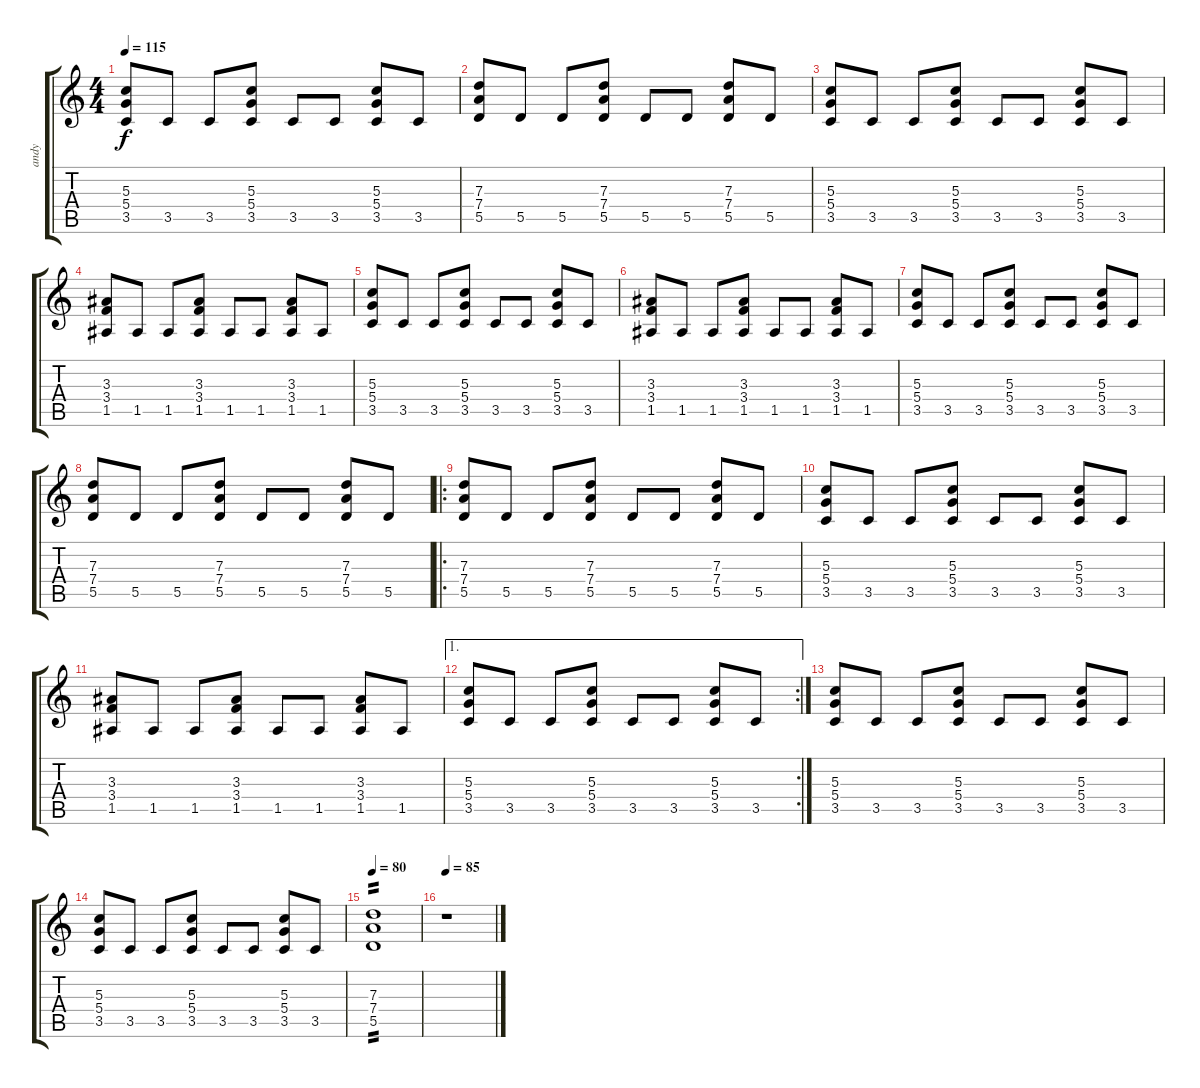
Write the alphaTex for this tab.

\track ("andy" "andy") {instrument distortionguitar}
\staff {score tabs}
\tuning (E4 B3 G3 D3 A2 E2) {hide}
\ts (4 4)
\tempo 115
\clef g2
\ks c
(5.3 5.4 3.5).8{dy f} 3.5.8 3.5.8 (5.3 5.4 3.5).8 3.5.8 3.5.8 (5.3 5.4 3.5).8 3.5.8 |
(7.3 7.4 5.5).8 5.5.8 5.5.8 (7.3 7.4 5.5).8 5.5.8 5.5.8 (7.3 7.4 5.5).8 5.5.8 |
(5.3 5.4 3.5).8 3.5.8 3.5.8 (5.3 5.4 3.5).8 3.5.8 3.5.8 (5.3 5.4 3.5).8 3.5.8 |
(3.3 3.4 1.5).8 1.5.8 1.5.8 (3.3 3.4 1.5).8 1.5.8 1.5.8 (3.3 3.4 1.5).8 1.5.8 |
(5.3 5.4 3.5).8 3.5.8 3.5.8 (5.3 5.4 3.5).8 3.5.8 3.5.8 (5.3 5.4 3.5).8 3.5.8 |
(3.3 3.4 1.5).8 1.5.8 1.5.8 (3.3 3.4 1.5).8 1.5.8 1.5.8 (3.3 3.4 1.5).8 1.5.8 |
(5.3 5.4 3.5).8 3.5.8 3.5.8 (5.3 5.4 3.5).8 3.5.8 3.5.8 (5.3 5.4 3.5).8 3.5.8 |
(7.3 7.4 5.5).8 5.5.8 5.5.8 (7.3 7.4 5.5).8 5.5.8 5.5.8 (7.3 7.4 5.5).8 5.5.8 |
\ro
(7.3 7.4 5.5).8 5.5.8 5.5.8 (7.3 7.4 5.5).8 5.5.8 5.5.8 (7.3 7.4 5.5).8 5.5.8 |
(5.3 5.4 3.5).8 3.5.8 3.5.8 (5.3 5.4 3.5).8 3.5.8 3.5.8 (5.3 5.4 3.5).8 3.5.8 |
(3.3 3.4 1.5).8 1.5.8 1.5.8 (3.3 3.4 1.5).8 1.5.8 1.5.8 (3.3 3.4 1.5).8 1.5.8 |
\ae 1
\rc 2
(5.3 5.4 3.5).8 3.5.8 3.5.8 (5.3 5.4 3.5).8 3.5.8 3.5.8 (5.3 5.4 3.5).8 3.5.8 |
(5.3 5.4 3.5).8 3.5.8 3.5.8 (5.3 5.4 3.5).8 3.5.8 3.5.8 (5.3 5.4 3.5).8 3.5.8 |
(5.3 5.4 3.5).8 3.5.8 3.5.8 (5.3 5.4 3.5).8 3.5.8 3.5.8 (5.3 5.4 3.5).8 3.5.8 |
\tempo 116
\tempo 80
(7.3 7.4 5.5).1{tp 2} |
\tempo 85
r.1
